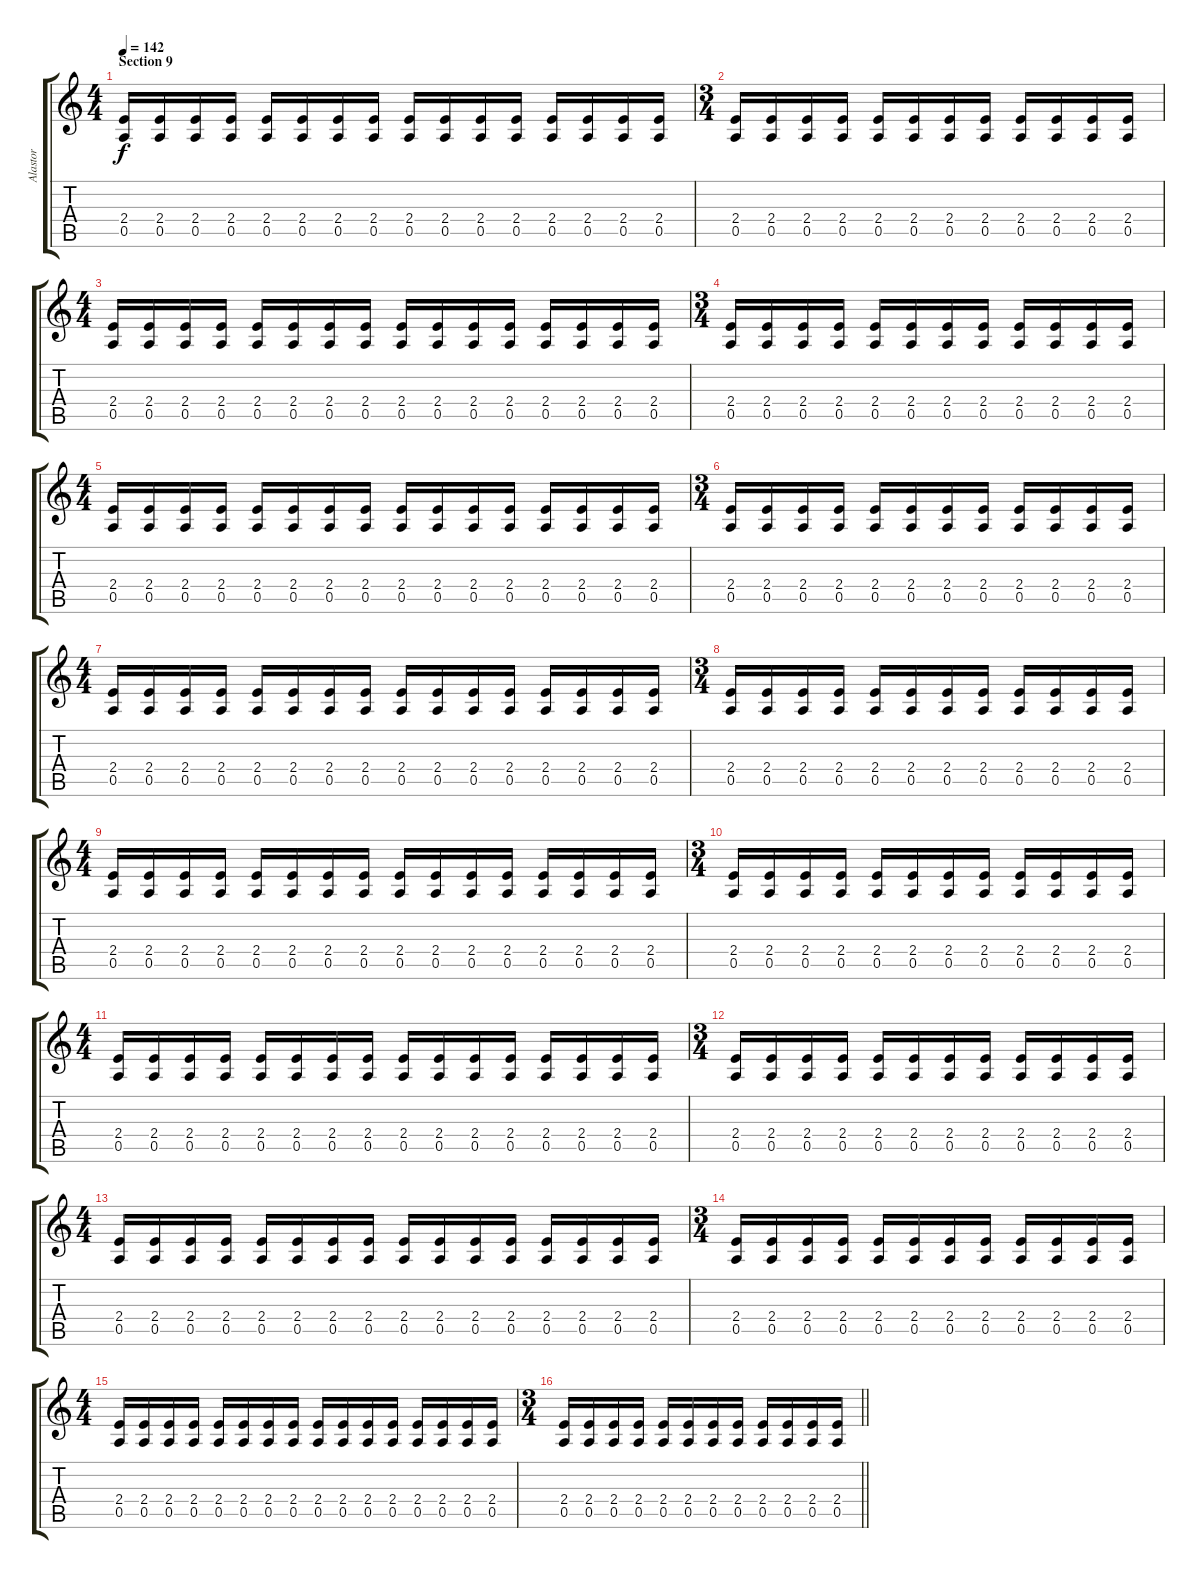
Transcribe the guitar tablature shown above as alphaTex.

\track ("Alastor" "Alastor") {instrument distortionguitar}
\staff {score tabs}
\tuning (E4 B3 G3 D3 A2 E2) {hide}
\ts (4 4)
\section ("" "Section 9")
\tempo 142
\clef g2
\ks c
(2.4 0.5).16{dy f} (2.4 0.5).16 (2.4 0.5).16 (2.4 0.5).16 (2.4 0.5).16 (2.4 0.5).16 (2.4 0.5).16 (2.4 0.5).16 (2.4 0.5).16 (2.4 0.5).16 (2.4 0.5).16 (2.4 0.5).16 (2.4 0.5).16 (2.4 0.5).16 (2.4 0.5).16 (2.4 0.5).16 |
\ts (3 4)
(2.4 0.5).16 (2.4 0.5).16 (2.4 0.5).16 (2.4 0.5).16 (2.4 0.5).16 (2.4 0.5).16 (2.4 0.5).16 (2.4 0.5).16 (2.4 0.5).16 (2.4 0.5).16 (2.4 0.5).16 (2.4 0.5).16 |
\ts (4 4)
(2.4 0.5).16 (2.4 0.5).16 (2.4 0.5).16 (2.4 0.5).16 (2.4 0.5).16 (2.4 0.5).16 (2.4 0.5).16 (2.4 0.5).16 (2.4 0.5).16 (2.4 0.5).16 (2.4 0.5).16 (2.4 0.5).16 (2.4 0.5).16 (2.4 0.5).16 (2.4 0.5).16 (2.4 0.5).16 |
\ts (3 4)
(2.4 0.5).16 (2.4 0.5).16 (2.4 0.5).16 (2.4 0.5).16 (2.4 0.5).16 (2.4 0.5).16 (2.4 0.5).16 (2.4 0.5).16 (2.4 0.5).16 (2.4 0.5).16 (2.4 0.5).16 (2.4 0.5).16 |
\ts (4 4)
(2.4 0.5).16 (2.4 0.5).16 (2.4 0.5).16 (2.4 0.5).16 (2.4 0.5).16 (2.4 0.5).16 (2.4 0.5).16 (2.4 0.5).16 (2.4 0.5).16 (2.4 0.5).16 (2.4 0.5).16 (2.4 0.5).16 (2.4 0.5).16 (2.4 0.5).16 (2.4 0.5).16 (2.4 0.5).16 |
\ts (3 4)
(2.4 0.5).16 (2.4 0.5).16 (2.4 0.5).16 (2.4 0.5).16 (2.4 0.5).16 (2.4 0.5).16 (2.4 0.5).16 (2.4 0.5).16 (2.4 0.5).16 (2.4 0.5).16 (2.4 0.5).16 (2.4 0.5).16 |
\ts (4 4)
(2.4 0.5).16 (2.4 0.5).16 (2.4 0.5).16 (2.4 0.5).16 (2.4 0.5).16 (2.4 0.5).16 (2.4 0.5).16 (2.4 0.5).16 (2.4 0.5).16 (2.4 0.5).16 (2.4 0.5).16 (2.4 0.5).16 (2.4 0.5).16 (2.4 0.5).16 (2.4 0.5).16 (2.4 0.5).16 |
\ts (3 4)
(2.4 0.5).16 (2.4 0.5).16 (2.4 0.5).16 (2.4 0.5).16 (2.4 0.5).16 (2.4 0.5).16 (2.4 0.5).16 (2.4 0.5).16 (2.4 0.5).16 (2.4 0.5).16 (2.4 0.5).16 (2.4 0.5).16 |
\ts (4 4)
(2.4 0.5).16 (2.4 0.5).16 (2.4 0.5).16 (2.4 0.5).16 (2.4 0.5).16 (2.4 0.5).16 (2.4 0.5).16 (2.4 0.5).16 (2.4 0.5).16 (2.4 0.5).16 (2.4 0.5).16 (2.4 0.5).16 (2.4 0.5).16 (2.4 0.5).16 (2.4 0.5).16 (2.4 0.5).16 |
\ts (3 4)
(2.4 0.5).16 (2.4 0.5).16 (2.4 0.5).16 (2.4 0.5).16 (2.4 0.5).16 (2.4 0.5).16 (2.4 0.5).16 (2.4 0.5).16 (2.4 0.5).16 (2.4 0.5).16 (2.4 0.5).16 (2.4 0.5).16 |
\ts (4 4)
(2.4 0.5).16 (2.4 0.5).16 (2.4 0.5).16 (2.4 0.5).16 (2.4 0.5).16 (2.4 0.5).16 (2.4 0.5).16 (2.4 0.5).16 (2.4 0.5).16 (2.4 0.5).16 (2.4 0.5).16 (2.4 0.5).16 (2.4 0.5).16 (2.4 0.5).16 (2.4 0.5).16 (2.4 0.5).16 |
\ts (3 4)
(2.4 0.5).16 (2.4 0.5).16 (2.4 0.5).16 (2.4 0.5).16 (2.4 0.5).16 (2.4 0.5).16 (2.4 0.5).16 (2.4 0.5).16 (2.4 0.5).16 (2.4 0.5).16 (2.4 0.5).16 (2.4 0.5).16 |
\ts (4 4)
(2.4 0.5).16 (2.4 0.5).16 (2.4 0.5).16 (2.4 0.5).16 (2.4 0.5).16 (2.4 0.5).16 (2.4 0.5).16 (2.4 0.5).16 (2.4 0.5).16 (2.4 0.5).16 (2.4 0.5).16 (2.4 0.5).16 (2.4 0.5).16 (2.4 0.5).16 (2.4 0.5).16 (2.4 0.5).16 |
\ts (3 4)
(2.4 0.5).16 (2.4 0.5).16 (2.4 0.5).16 (2.4 0.5).16 (2.4 0.5).16 (2.4 0.5).16 (2.4 0.5).16 (2.4 0.5).16 (2.4 0.5).16 (2.4 0.5).16 (2.4 0.5).16 (2.4 0.5).16 |
\ts (4 4)
(2.4 0.5).16 (2.4 0.5).16 (2.4 0.5).16 (2.4 0.5).16 (2.4 0.5).16 (2.4 0.5).16 (2.4 0.5).16 (2.4 0.5).16 (2.4 0.5).16 (2.4 0.5).16 (2.4 0.5).16 (2.4 0.5).16 (2.4 0.5).16 (2.4 0.5).16 (2.4 0.5).16 (2.4 0.5).16 |
\ts (3 4)
\barLineRight lightlight
(2.4 0.5).16 (2.4 0.5).16 (2.4 0.5).16 (2.4 0.5).16 (2.4 0.5).16 (2.4 0.5).16 (2.4 0.5).16 (2.4 0.5).16 (2.4 0.5).16 (2.4 0.5).16 (2.4 0.5).16 (2.4 0.5).16
